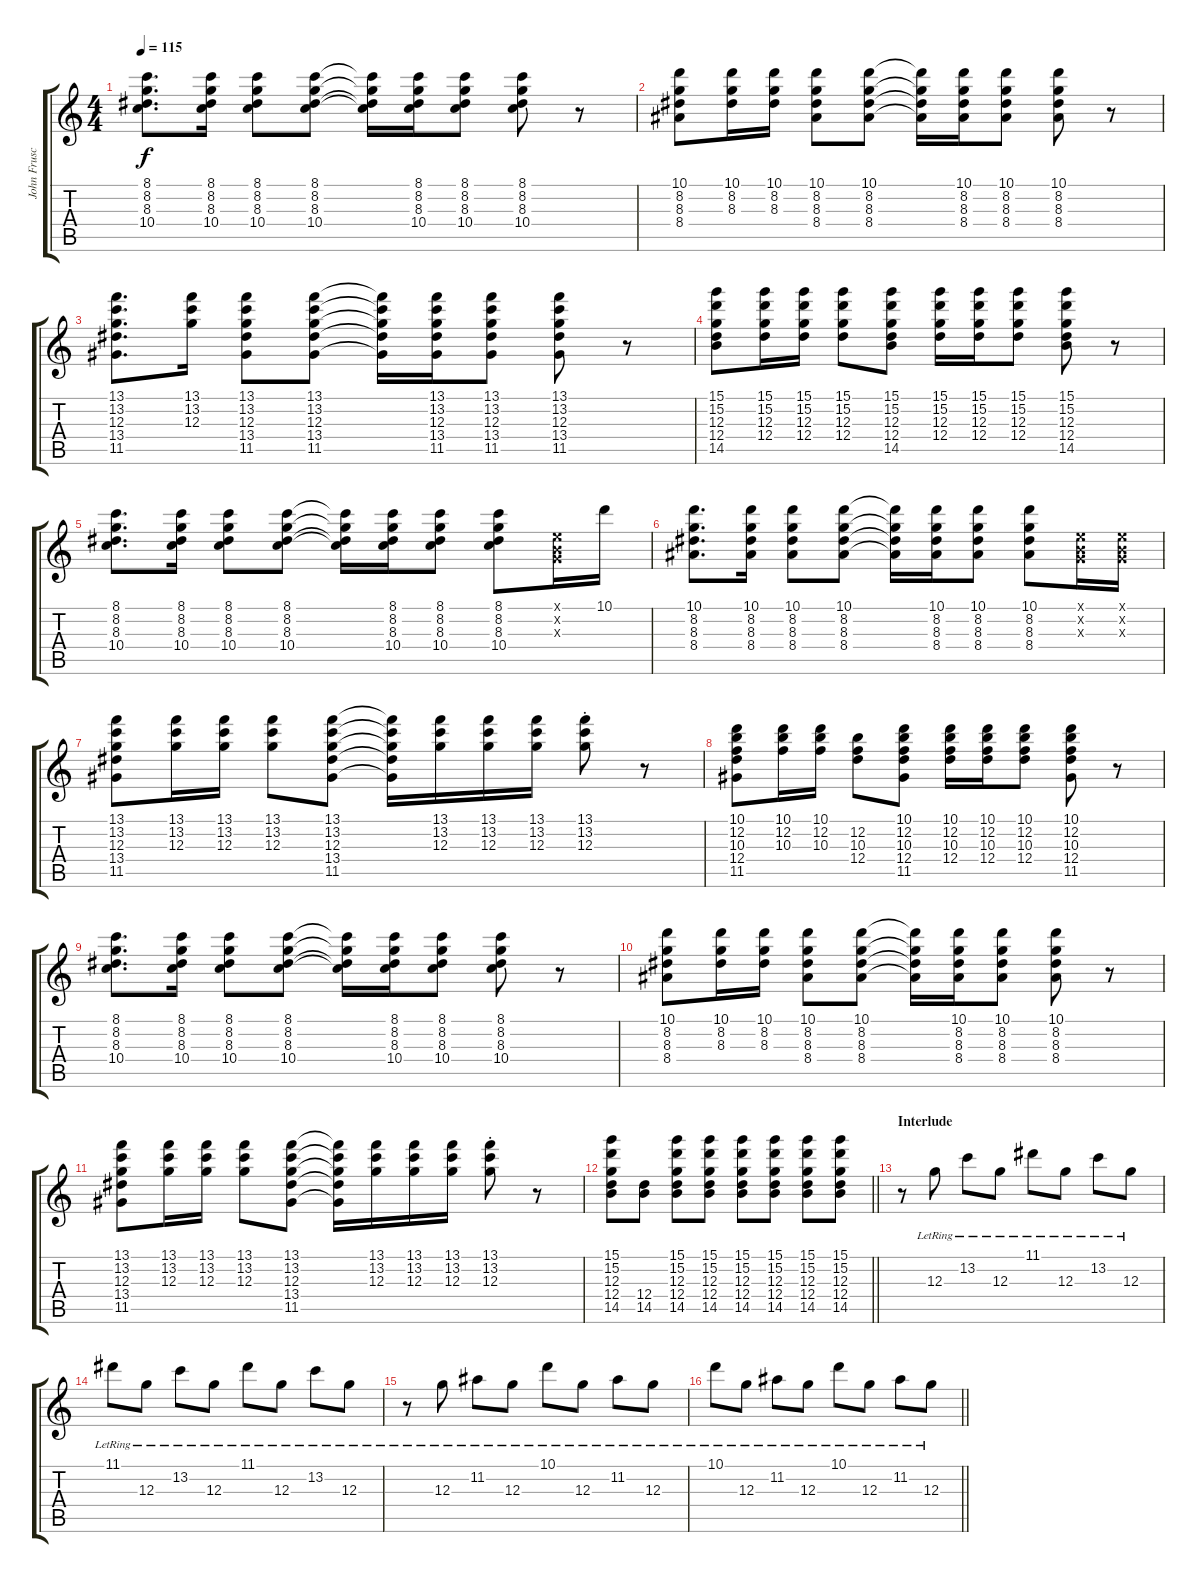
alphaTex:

\track ("John Frusciante | Gtr. 1" "John Frusc") {instrument electricguitarclean}
\staff {score tabs}
\tuning (E4 B3 G3 D3 A2 E2) {hide}
\ts (4 4)
\tempo 115
\clef g2
\ks c
(8.1 8.2 8.3 10.4).8{d dy f} (8.1 8.2 8.3 10.4).16 (8.1 8.2 8.3 10.4).8 (8.1 8.2 8.3 10.4).8 (8.1{t} 8.2{t} 8.3{t} 10.4{t}).16 (8.1 8.2 8.3 10.4).16 (8.1 8.2 8.3 10.4).8 (8.1 8.2 8.3 10.4).8 r.8 |
(10.1 8.2 8.3 8.4).8 (10.1 8.2 8.3).16 (10.1 8.2 8.3).16 (10.1 8.2 8.3 8.4).8 (10.1 8.2 8.3 8.4).8 (10.1{t} 8.2{t} 8.3{t} 8.4{t}).16 (10.1 8.2 8.3 8.4).16 (10.1 8.2 8.3 8.4).8 (10.1 8.2 8.3 8.4).8 r.8 |
(13.1 13.2 12.3 13.4 11.5).8{d} (13.1 13.2 12.3).16 (13.1 13.2 12.3 13.4 11.5).8 (13.1 13.2 12.3 13.4 11.5).8 (13.1{t} 13.2{t} 12.3{t} 13.4{t} 11.5{t}).16 (13.1 13.2 12.3 13.4 11.5).16 (13.1 13.2 12.3 13.4 11.5).8 (13.1 13.2 12.3 13.4 11.5).8 r.8 |
(15.1 15.2 12.3 12.4 14.5).8 (15.1 15.2 12.3 12.4).16 (15.1 15.2 12.3 12.4).16 (15.1 15.2 12.3 12.4).8 (15.1 15.2 12.3 12.4 14.5).8 (15.1 15.2 12.3 12.4).16 (15.1 15.2 12.3 12.4).16 (15.1 15.2 12.3 12.4).8 (15.1 15.2 12.3 12.4 14.5).8 r.8 |
(8.1 8.2 8.3 10.4).8{d} (8.1 8.2 8.3 10.4).16 (8.1 8.2 8.3 10.4).8 (8.1 8.2 8.3 10.4).8 (8.1{t} 8.2{t} 8.3{t} 10.4{t}).16 (8.1 8.2 8.3 10.4).16 (8.1 8.2 8.3 10.4).8 (8.1 8.2 8.3 10.4).8 (0.1{x} 0.2{x} 0.3{x}).16 10.1.16 |
(10.1 8.2 8.3 8.4).8{d} (10.1 8.2 8.3 8.4).16 (10.1 8.2 8.3 8.4).8 (10.1 8.2 8.3 8.4).8 (10.1{t} 8.2{t} 8.3{t} 8.4{t}).16 (10.1 8.2 8.3 8.4).16 (10.1 8.2 8.3 8.4).8 (10.1 8.2 8.3 8.4).8 (0.1{x} 0.2{x} 0.3{x}).16 (0.1{x} 0.2{x} 0.3{x}).16 |
(13.1 13.2 12.3 13.4 11.5).8 (13.1 13.2 12.3).16 (13.1 13.2 12.3).16 (13.1 13.2 12.3).8 (13.1 13.2 12.3 13.4 11.5).8 (13.1{t} 13.2{t} 12.3{t} 13.4{t} 11.5{t}).16 (13.1 13.2 12.3).16 (13.1 13.2 12.3).16 (13.1 13.2 12.3).16 (13.1{st} 13.2{st} 12.3{st}).8 r.8 |
(10.1 12.2 10.3 12.4 11.5).8 (10.1 12.2 10.3).16 (10.1 12.2 10.3).16 (12.2 10.3 12.4).8 (10.1 12.2 10.3 12.4 11.5).8 (10.1 12.2 10.3 12.4).16 (10.1 12.2 10.3 12.4).16 (10.1 12.2 10.3 12.4).8 (10.1 12.2 10.3 12.4 11.5).8 r.8 |
(8.1 8.2 8.3 10.4).8{d} (8.1 8.2 8.3 10.4).16 (8.1 8.2 8.3 10.4).8 (8.1 8.2 8.3 10.4).8 (8.1{t} 8.2{t} 8.3{t} 10.4{t}).16 (8.1 8.2 8.3 10.4).16 (8.1 8.2 8.3 10.4).8 (8.1 8.2 8.3 10.4).8 r.8 |
(10.1 8.2 8.3 8.4).8 (10.1 8.2 8.3).16 (10.1 8.2 8.3).16 (10.1 8.2 8.3 8.4).8 (10.1 8.2 8.3 8.4).8 (10.1{t} 8.2{t} 8.3{t} 8.4{t}).16 (10.1 8.2 8.3 8.4).16 (10.1 8.2 8.3 8.4).8 (10.1 8.2 8.3 8.4).8 r.8 |
(13.1 13.2 12.3 13.4 11.5).8 (13.1 13.2 12.3).16 (13.1 13.2 12.3).16 (13.1 13.2 12.3).8 (13.1 13.2 12.3 13.4 11.5).8 (13.1{t} 13.2{t} 12.3{t} 13.4{t} 11.5{t}).16 (13.1 13.2 12.3).16 (13.1 13.2 12.3).16 (13.1 13.2 12.3).16 (13.1{st} 13.2{st} 12.3{st}).8 r.8 |
\barLineRight lightlight
(15.1 15.2 12.3 12.4 14.5).8 (12.4 14.5).8 (15.1 15.2 12.3 12.4 14.5).8 (15.1 15.2 12.3 12.4 14.5).8 (15.1 15.2 12.3 12.4 14.5).8 (15.1 15.2 12.3 12.4 14.5).8 (15.1 15.2 12.3 12.4 14.5).8 (15.1 15.2 12.3 12.4 14.5).8 |
\section ("" "Interlude")
r.8 12.3{lr}.8 13.2{lr}.8 12.3{lr}.8 11.1{lr}.8 12.3{lr}.8 13.2{lr}.8 12.3{lr}.8 |
11.1{lr}.8 12.3{lr}.8 13.2{lr}.8 12.3{lr}.8 11.1{lr}.8 12.3{lr}.8 13.2{lr}.8 12.3{lr}.8 |
r.8 12.3{lr}.8 11.2{lr}.8 12.3{lr}.8 10.1{lr}.8 12.3{lr}.8 11.2{lr}.8 12.3{lr}.8 |
\barLineRight lightlight
10.1{lr}.8 12.3{lr}.8 11.2{lr}.8 12.3{lr}.8 10.1{lr}.8 12.3{lr}.8 11.2{lr}.8 12.3{lr}.8
